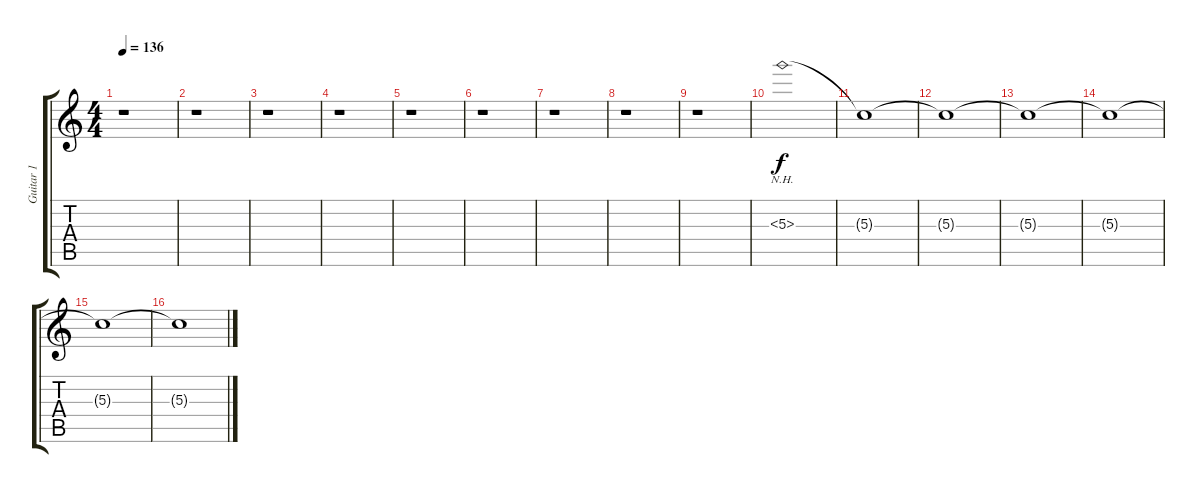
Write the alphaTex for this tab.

\track ("Guitar 1" "Guitar 1") {instrument distortionguitar}
\staff {score tabs}
\tuning (E4 B3 G3 D3 A2 E2) {hide}
\ts (4 4)
\tempo 136
\clef g2
\ks c
r.1{dy f instrument distortionguitar} |
r.1 |
r.1 |
r.1 |
r.1 |
r.1 |
r.1 |
r.1 |
r.1 |
5.3{nh}.1 |
5.3{t}.1 |
5.3{t}.1 |
5.3{t}.1 |
5.3{t}.1 |
5.3{t}.1 |
5.3{t}.1
